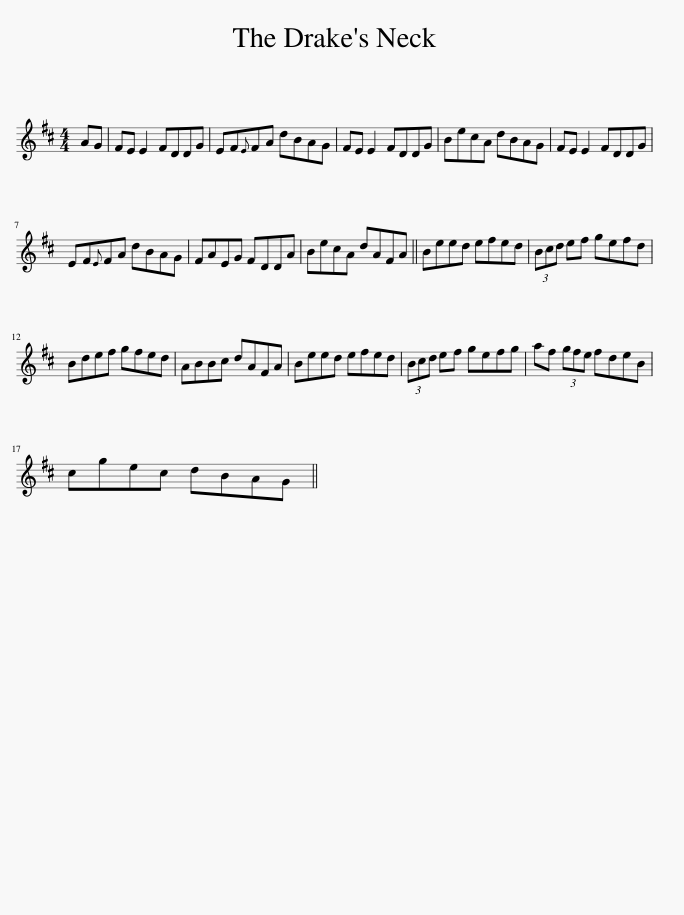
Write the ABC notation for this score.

X:1
L:1/8
M:4/4
I:linebreak $
K:D
V:1 treble
V:1
 AG | FE E2 FDDG | EF{E}FA dBAG | FE E2 FDDG | BecA dBAG | %5
 FE E2 FDDG |$ EF{E}FA dBAG | FAEG FDDA | BecA dAFA || Beed efed | %10
 (3Bcd ef gefd |$ Bdef gfed | ABBc dAFA | Beed efed | (3Bcd ef gefg | %15
 af (3gfe fdeB |$ cgec dBAG || %17
